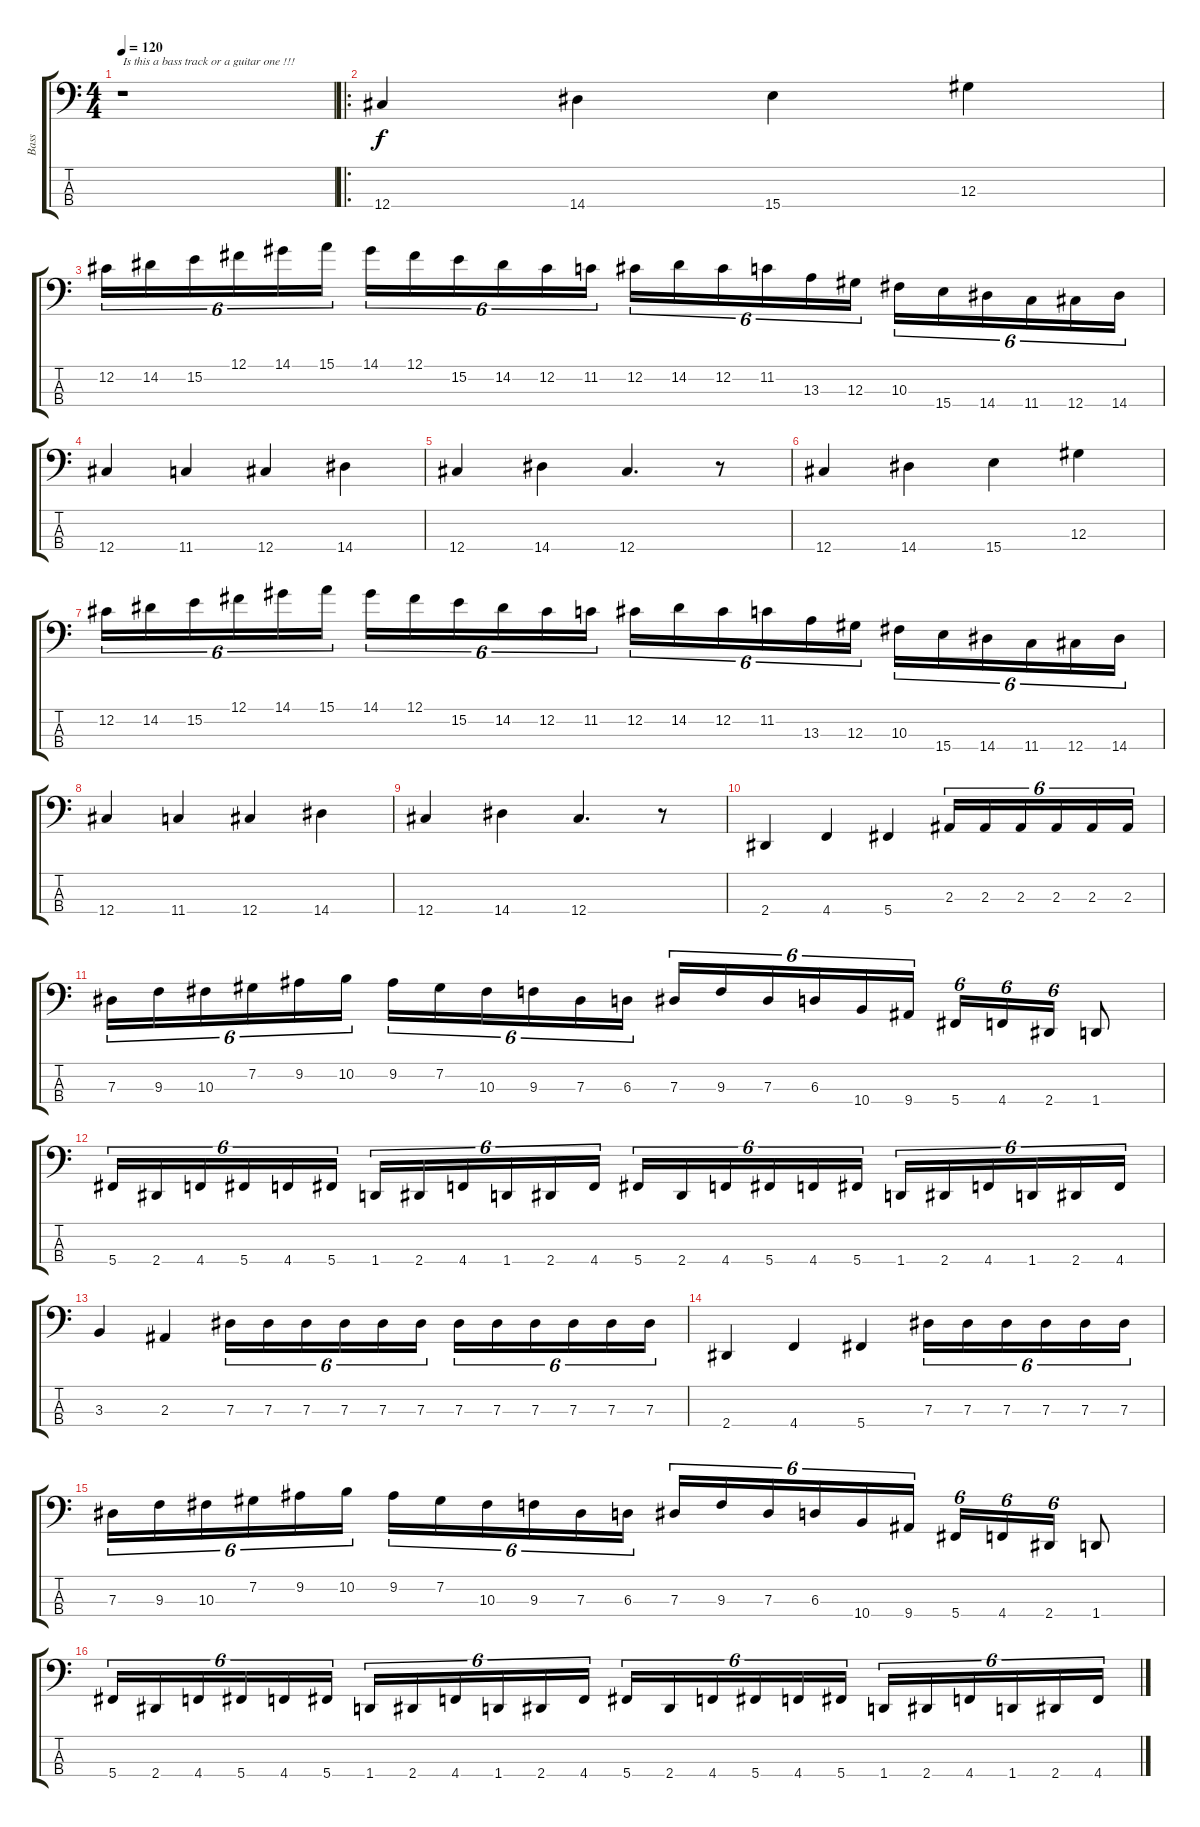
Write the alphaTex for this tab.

\track ("Bass" "Bass") {instrument electricbasspick}
\staff {score tabs}
\tuning (Gb2 Db2 Ab1 Db1) {hide}
\ts (4 4)
\tempo 120
\clef f4
\ks c
r.1{txt "Is this a bass track or a guitar one !!!" dy f instrument electricbasspick} |
\ro
12.4.4 14.4.4 15.4.4 12.3.4 |
12.2.16{tu (6 4)} 14.2.16{tu (6 4)} 15.2.16{tu (6 4)} 12.1.16{tu (6 4)} 14.1.16{tu (6 4)} 15.1.16{tu (6 4)} 14.1.16{tu (6 4)} 12.1.16{tu (6 4)} 15.2.16{tu (6 4)} 14.2.16{tu (6 4)} 12.2.16{tu (6 4)} 11.2.16{tu (6 4)} 12.2.16{tu (6 4)} 14.2.16{tu (6 4)} 12.2.16{tu (6 4)} 11.2.16{tu (6 4)} 13.3.16{tu (6 4)} 12.3.16{tu (6 4)} 10.3.16{tu (6 4)} 15.4.16{tu (6 4)} 14.4.16{tu (6 4)} 11.4.16{tu (6 4)} 12.4.16{tu (6 4)} 14.4.16{tu (6 4)} |
12.4.4 11.4.4 12.4.4 14.4.4 |
12.4.4 14.4.4 12.4.4{d} r.8 |
12.4.4 14.4.4 15.4.4 12.3.4 |
12.2.16{tu (6 4)} 14.2.16{tu (6 4)} 15.2.16{tu (6 4)} 12.1.16{tu (6 4)} 14.1.16{tu (6 4)} 15.1.16{tu (6 4)} 14.1.16{tu (6 4)} 12.1.16{tu (6 4)} 15.2.16{tu (6 4)} 14.2.16{tu (6 4)} 12.2.16{tu (6 4)} 11.2.16{tu (6 4)} 12.2.16{tu (6 4)} 14.2.16{tu (6 4)} 12.2.16{tu (6 4)} 11.2.16{tu (6 4)} 13.3.16{tu (6 4)} 12.3.16{tu (6 4)} 10.3.16{tu (6 4)} 15.4.16{tu (6 4)} 14.4.16{tu (6 4)} 11.4.16{tu (6 4)} 12.4.16{tu (6 4)} 14.4.16{tu (6 4)} |
12.4.4 11.4.4 12.4.4 14.4.4 |
12.4.4 14.4.4 12.4.4{d} r.8 |
2.4.4 4.4.4 5.4.4 2.3.16{tu (6 4)} 2.3.16{tu (6 4)} 2.3.16{tu (6 4)} 2.3.16{tu (6 4)} 2.3.16{tu (6 4)} 2.3.16{tu (6 4)} |
7.3.16{tu (6 4)} 9.3.16{tu (6 4)} 10.3.16{tu (6 4)} 7.2.16{tu (6 4)} 9.2.16{tu (6 4)} 10.2.16{tu (6 4)} 9.2.16{tu (6 4)} 7.2.16{tu (6 4)} 10.3.16{tu (6 4)} 9.3.16{tu (6 4)} 7.3.16{tu (6 4)} 6.3.16{tu (6 4)} 7.3.16{tu (6 4)} 9.3.16{tu (6 4)} 7.3.16{tu (6 4)} 6.3.16{tu (6 4)} 10.4.16{tu (6 4)} 9.4.16{tu (6 4)} 5.4.16{tu (6 4)} 4.4.16{tu (6 4)} 2.4.16{tu (6 4)} 1.4.8 |
5.4.16{tu (6 4)} 2.4.16{tu (6 4)} 4.4.16{tu (6 4)} 5.4.16{tu (6 4)} 4.4.16{tu (6 4)} 5.4.16{tu (6 4)} 1.4.16{tu (6 4)} 2.4.16{tu (6 4)} 4.4.16{tu (6 4)} 1.4.16{tu (6 4)} 2.4.16{tu (6 4)} 4.4.16{tu (6 4)} 5.4.16{tu (6 4)} 2.4.16{tu (6 4)} 4.4.16{tu (6 4)} 5.4.16{tu (6 4)} 4.4.16{tu (6 4)} 5.4.16{tu (6 4)} 1.4.16{tu (6 4)} 2.4.16{tu (6 4)} 4.4.16{tu (6 4)} 1.4.16{tu (6 4)} 2.4.16{tu (6 4)} 4.4.16{tu (6 4)} |
3.3.4 2.3.4 7.3.16{tu (6 4)} 7.3.16{tu (6 4)} 7.3.16{tu (6 4)} 7.3.16{tu (6 4)} 7.3.16{tu (6 4)} 7.3.16{tu (6 4)} 7.3.16{tu (6 4)} 7.3.16{tu (6 4)} 7.3.16{tu (6 4)} 7.3.16{tu (6 4)} 7.3.16{tu (6 4)} 7.3.16{tu (6 4)} |
2.4.4 4.4.4 5.4.4 7.3.16{tu (6 4)} 7.3.16{tu (6 4)} 7.3.16{tu (6 4)} 7.3.16{tu (6 4)} 7.3.16{tu (6 4)} 7.3.16{tu (6 4)} |
7.3.16{tu (6 4)} 9.3.16{tu (6 4)} 10.3.16{tu (6 4)} 7.2.16{tu (6 4)} 9.2.16{tu (6 4)} 10.2.16{tu (6 4)} 9.2.16{tu (6 4)} 7.2.16{tu (6 4)} 10.3.16{tu (6 4)} 9.3.16{tu (6 4)} 7.3.16{tu (6 4)} 6.3.16{tu (6 4)} 7.3.16{tu (6 4)} 9.3.16{tu (6 4)} 7.3.16{tu (6 4)} 6.3.16{tu (6 4)} 10.4.16{tu (6 4)} 9.4.16{tu (6 4)} 5.4.16{tu (6 4)} 4.4.16{tu (6 4)} 2.4.16{tu (6 4)} 1.4.8 |
5.4.16{tu (6 4)} 2.4.16{tu (6 4)} 4.4.16{tu (6 4)} 5.4.16{tu (6 4)} 4.4.16{tu (6 4)} 5.4.16{tu (6 4)} 1.4.16{tu (6 4)} 2.4.16{tu (6 4)} 4.4.16{tu (6 4)} 1.4.16{tu (6 4)} 2.4.16{tu (6 4)} 4.4.16{tu (6 4)} 5.4.16{tu (6 4)} 2.4.16{tu (6 4)} 4.4.16{tu (6 4)} 5.4.16{tu (6 4)} 4.4.16{tu (6 4)} 5.4.16{tu (6 4)} 1.4.16{tu (6 4)} 2.4.16{tu (6 4)} 4.4.16{tu (6 4)} 1.4.16{tu (6 4)} 2.4.16{tu (6 4)} 4.4.16{tu (6 4)}
